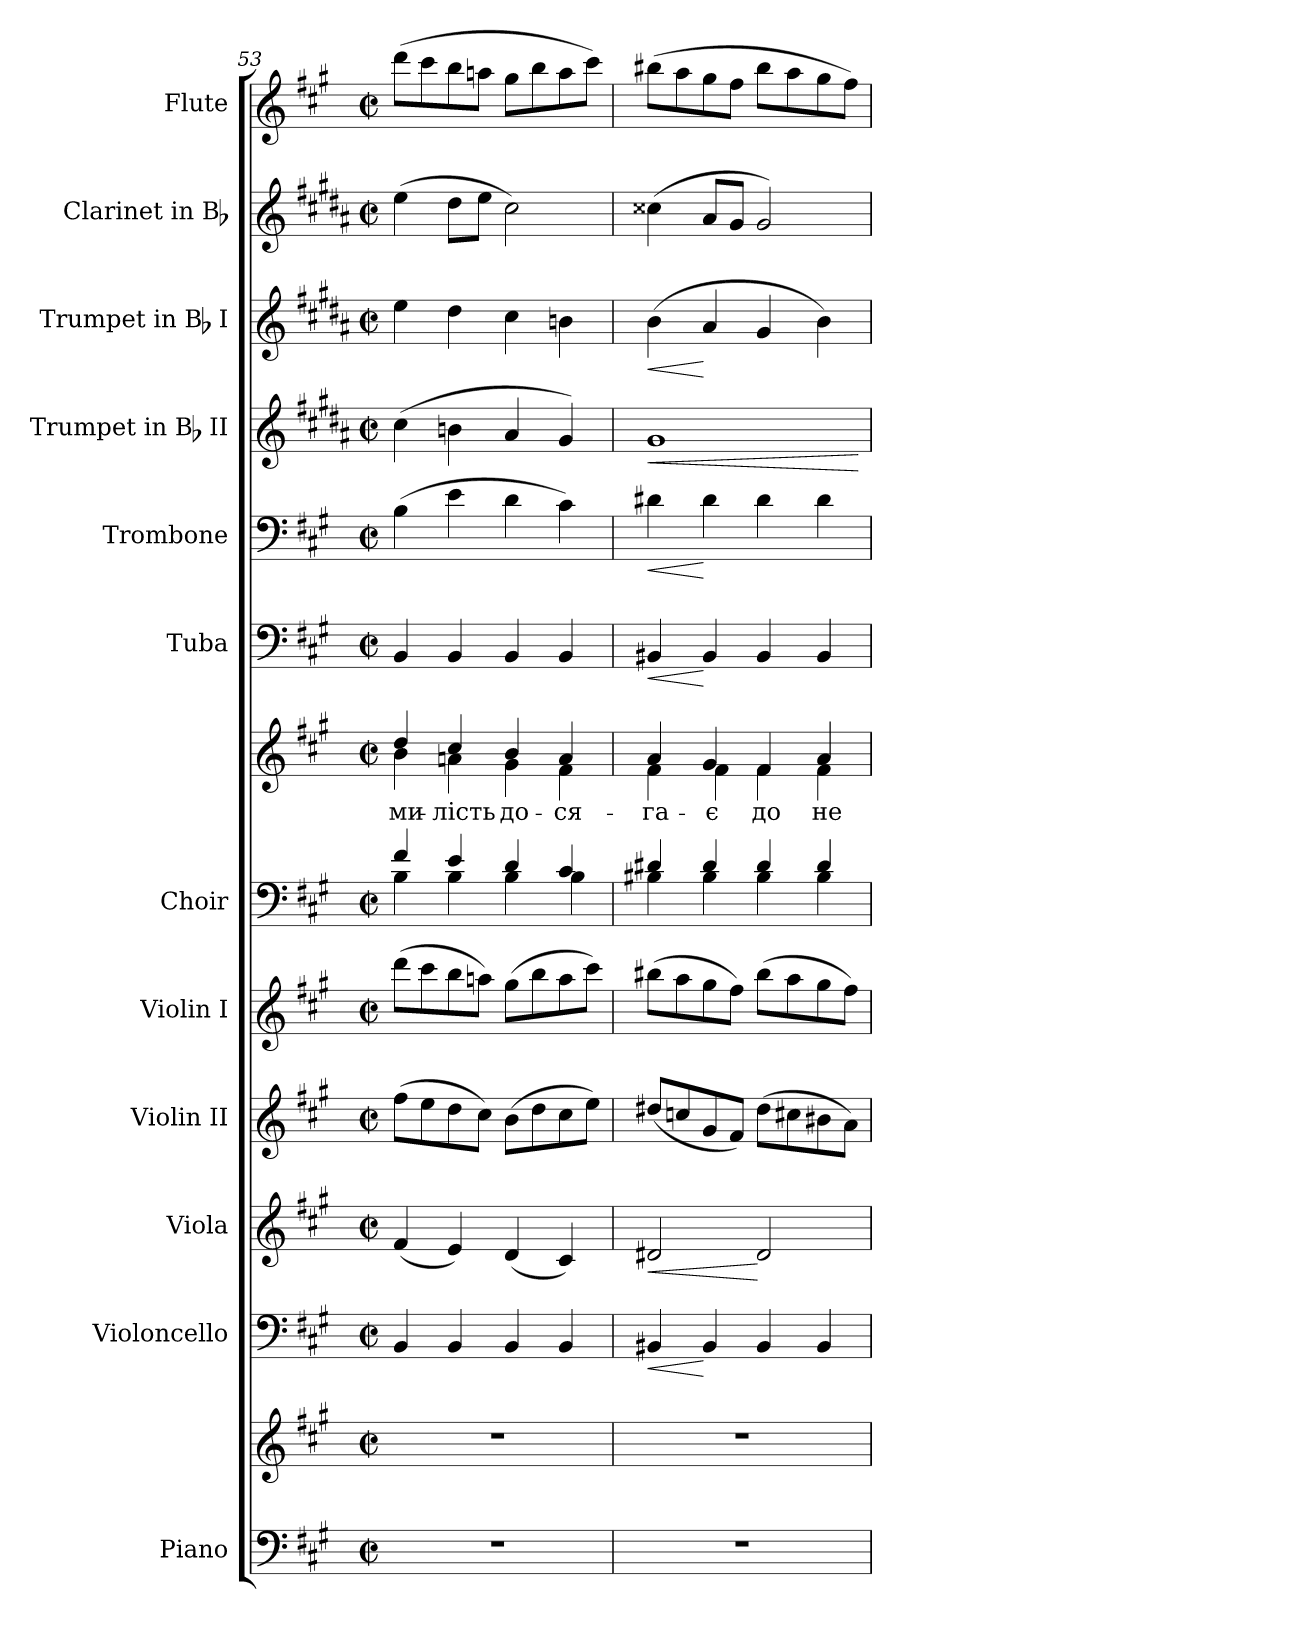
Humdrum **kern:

**kern	**kern	**kern	**dynam	**kern	**dynam	**kern	**kern	**kern	**kern	**text	**kern	**dynam	**kern	**dynam	**kern	**dynam	**kern	**dynam	**kern	**kern
*part12	*part12	*part11	*part11	*part10	*part10	*part9	*part8	*part7	*part7	*part7	*part6	*part6	*part5	*part5	*part4	*part4	*part3	*part3	*part2	*part1
*staff14	*staff13	*staff12	*staff12	*staff11	*staff11	*staff10	*staff9	*staff8	*staff7	*staff7	*staff6	*staff6	*staff5	*staff5	*staff4	*staff4	*staff3	*staff3	*staff2	*staff1
*I"Piano	*	*I"Violoncello	*	*I"Viola	*	*I"Violin II	*I"Violin I	*I"Choir	*	*	*I"Tuba	*	*I"Trombone	*	*I"Trumpet in Bb II	*	*I"Trumpet in Bb I	*	*I"Clarinet in Bb	*I"Flute
*	*	*	*	*	*	*	*	*	*	*	*I'Tba.	*	*I'Tbn.	*	*I'Tpt.	*	*I'Tpt.	*	*I'Cl.	*I'Fl.
*clefF4	*clefG2	*clefF4	*	*clefG2	*	*clefG2	*clefG2	*clefF4	*clefG2	*	*clefF4	*	*clefF4	*	*clefG2	*	*clefG2	*	*clefG2	*clefG2
*	*	*	*	*	*	*	*	*	*	*	*	*	*	*	*ITrd1c2	*	*ITrd1c2	*	*ITrd1c2	*
*k[f#c#g#]	*k[f#c#g#]	*k[f#c#g#]	*	*k[f#c#g#]	*	*k[f#c#g#]	*k[f#c#g#]	*k[f#c#g#]	*k[f#c#g#]	*	*k[f#c#g#]	*	*k[f#c#g#]	*	*k[f#c#g#]	*	*k[f#c#g#]	*	*k[f#c#g#]	*k[f#c#g#]
*f#:	*f#:	*f#:	*	*f#:	*	*f#:	*f#:	*f#:	*f#:	*	*f#:	*	*f#:	*	*f#:	*	*f#:	*	*f#:	*f#:
*M2/2	*M2/2	*M2/2	*	*M2/2	*	*M2/2	*M2/2	*M2/2	*M2/2	*	*M2/2	*	*M2/2	*	*M2/2	*	*M2/2	*	*M2/2	*M2/2
*met(c|)	*met(c|)	*met(c|)	*	*met(c|)	*	*met(c|)	*met(c|)	*met(c|)	*met(c|)	*	*met(c|)	*	*met(c|)	*	*met(c|)	*	*met(c|)	*	*met(c|)	*met(c|)
=53	=53	=53	=53	=53	=53	=53	=53	=53	=53	=53	=53	=53	=53	=53	=53	=53	=53	=53	=53	=53
*	*	*	*	*	*	*	*	*^	*	*	*	*	*	*	*	*	*	*	*	*
!	!	!	!	!	!	!	!	!	!	!	!LO:LY:b:color=#000000	!	!	!	!	!	!	!	!	!	!
*	*	*	*	*	*	*	*	*	*	*^	*	*	*	*	*	*	*	*	*	*	*
1r	1r	4BBi/	.	(4f#i/	.	(8ff#i\L	(8dddi\L	4f#i/	4Bi\	4ddi/	4bi\	ми-	4BBi/	.	(4Bi\	.	(4bi\	.	4ddi\	.	(4ddi\	(8dddi\L
.	.	.	.	.	.	8eei\	8ccc#i\	.	.	.	.	.	.	.	.	.	.	.	.	.	.	8ccc#i\
!	!	!	!	!	!	!	!	!	!	!	!	!LO:LY:b:color=#000000	!	!	!	!	!	!	!	!	!	!
.	.	4BBi/	.	4ei/)	.	8ddi\	8bbi\	4ei/	4Bi\	4cc#i/	4ani\	-лість	4BBi/	.	4ei\	.	4ani\	.	4cc#i\	.	8cc#i\L	8bbi\
.	.	.	.	.	.	8cc#i\J)	8aani\J)	.	.	.	.	.	.	.	.	.	.	.	.	.	8ddi\J	8aani\J
!	!	!	!	!	!	!	!	!	!	!	!	!LO:LY:b:color=#000000	!	!	!	!	!	!	!	!	!	!
.	.	4BBi/	.	(4di/	.	(8bi\L	(8gg#i\L	4di/	4Bi\	4bi/	4g#i\	до-	4BBi/	.	4di\	.	4g#i/	.	4bi\	.	2bi\)	8gg#i\L
.	.	.	.	.	.	8ddi\	8bbi\	.	.	.	.	.	.	.	.	.	.	.	.	.	.	8bbi\
!	!	!	!	!	!	!	!	!	!	!	!	!LO:LY:b:color=#000000	!	!	!	!	!	!	!	!	!	!
.	.	4BBi/	.	4c#i/)	.	8cc#i\	8aai\	4c#i/	4Bi\	4ai/	4f#i\	-ся-	4BBi/	.	4c#i\)	.	4f#i/)	.	4ani\	.	.	8aai\
.	.	.	.	.	.	8eei\J)	8ccc#i\J)	.	.	.	.	.	.	.	.	.	.	.	.	.	.	8ccc#i\J)
!!LO:PB:g=z
=54	=54	=54	=54	=54	=54	=54	=54	=54	=54	=54	=54	=54	=54	=54	=54	=54	=54	=54	=54	=54	=54	=54
!	!	!	!LO:HP:b	!	!LO:HP:b	!	!	!	!	!	!	!	!	!	!	!	!	!	!	!	!	!
!	!	!	!	!	!	!	!	!	!	!	!	!LO:LY:b:color=#000000	!	!LO:HP:b	!	!LO:HP:b	!	!LO:HP:b	!	!LO:HP:b	!	!
1r	1r	4BB#Xi/	<	2d#Xi/	<	(8dd#Xi/L	(8bb#Xi\L	4d#Xi/	4B#Xi\	4ai/	4f#i\	-га-	4BB#Xi/	<	4d#Xi\	<	1f#i	<	(4ai\	<	(4b#Xi\	(8bb#Xi\L
.	.	.	.	.	.	8ccni/	8aai\	.	.	.	.	.	.	.	.	.	.	.	.	.	.	8aai\
!	!	!	!	!	!	!	!	!	!	!	!	!LO:LY:b:color=#000000	!	!	!	!	!	!	!	!	!	!
.	.	4BB#i/	[	.	.	8g#i/	8gg#i\	4d#i/	4B#i\	4g#i/	4f#i\	-є	4BB#i/	[	4d#i\	[	.	.	4g#i/	[	8g#i/L	8gg#i\
.	.	.	.	.	.	8f#i/J)	8ff#i\J)	.	.	.	.	.	.	.	.	.	.	.	.	.	8f#i/J	8ff#i\J
!	!	!	!	!	!	!	!	!	!	!	!	!LO:LY:b:color=#000000	!	!	!	!	!	!	!	!	!	!
.	.	4BB#i/	.	2d#i/	[	(8dd#i\L	(8bb#i\L	4d#i/	4B#i\	4f#i/	4f#i\	до	4BB#i/	.	4d#i\	.	.	.	4f#i/	.	2f#i/)	8bb#i\L
.	.	.	.	.	.	8cc#Xi\	8aai\	.	.	.	.	.	.	.	.	.	.	.	.	.	.	8aai\
!	!	!	!	!	!	!	!	!	!	!	!	!LO:LY:b:color=#000000	!	!	!	!	!	!	!	!	!	!
.	.	4BB#i/	.	.	.	8b#Xi\	8gg#i\	4d#i/	4B#i\	4ai/	4f#i\	не-	4BB#i/	.	4d#i\	.	.	.	4ai\)	.	.	8gg#i\
.	.	.	.	.	.	8ai\J)	8ff#i\J)	.	.	.	.	.	.	.	.	.	.	.	.	.	.	8ff#i\J)
*	*	*	*	*	*	*	*	*v	*v	*	*	*	*	*	*	*	*	*	*	*	*	*
*	*	*	*	*	*	*	*	*	*v	*v	*	*	*	*	*	*	*	*	*	*	*
.	.	.	.	.	.	.	.	.	.	.	.	.	.	.	.	[	.	.	.	.
=	=	=	=	=	=	=	=	=	=	=	=	=	=	=	=	=	=	=	=	=
*-	*-	*-	*-	*-	*-	*-	*-	*-	*-	*-	*-	*-	*-	*-	*-	*-	*-	*-	*-	*-
